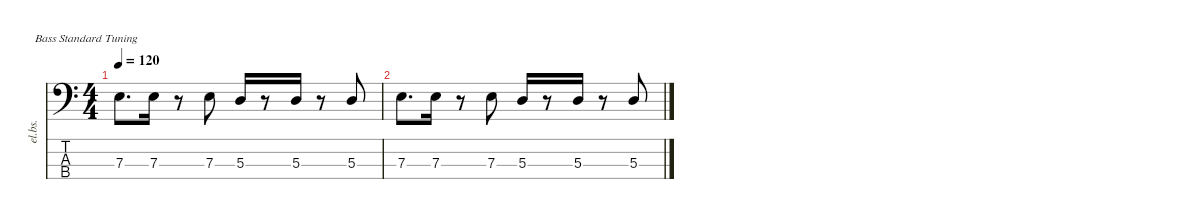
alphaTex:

\defaultSystemsLayout 4
\hideDynamics
\bracketExtendMode nobrackets
\otherSystemsTrackNameOrientation horizontal
\track ("Electric Bass" "el.bs.") {instrument electricbassfinger}
\staff {score tabs}
\tuning (G2 D2 A1 E1)
\ts (4 4)
\tempo 120
\clef f4
\ks c
7.3.8{d dy mf beam Down} 7.3.16{beam Down} r.8{beam Down} 7.3.8{beam Down} 5.3.16{beam Up} r.8{beam Up} 5.3.16{beam Up} r.8{beam Up} 5.3.8{beam Up} |
7.3.8{d beam Down} 7.3.16{beam Down} r.8{beam Down} 7.3.8{beam Down} 5.3.16{beam Up} r.8{beam Up} 5.3.16{beam Up} r.8{beam Up} 5.3.8{beam Up}
